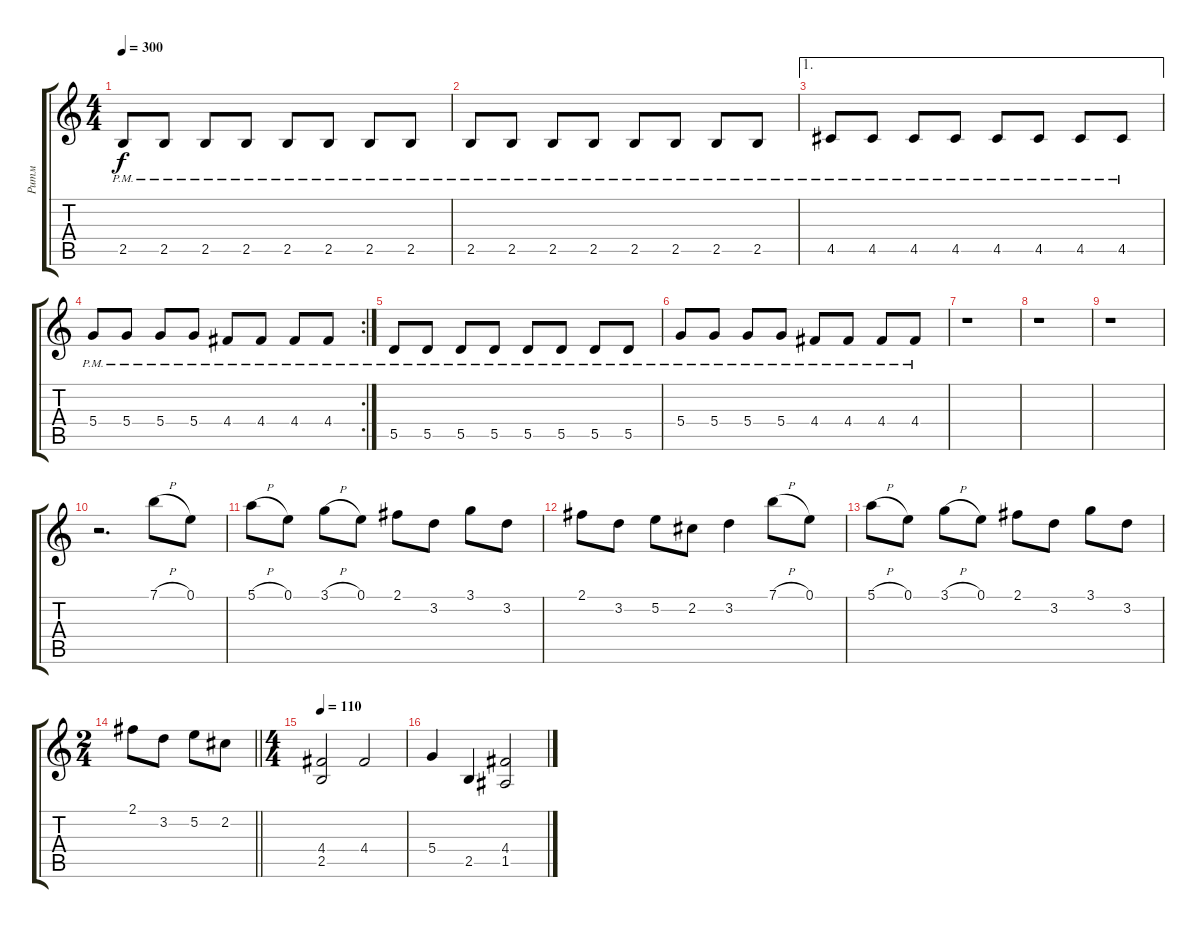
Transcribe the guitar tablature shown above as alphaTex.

\track ("Ритм" "Ритм") {instrument distortionguitar}
\staff {score tabs}
\tuning (E4 B3 G3 D3 A2 E2) {hide}
\ts (4 4)
\tempo 300
\clef g2
\ks c
2.5{pm}.8{dy f} 2.5{pm}.8 2.5{pm}.8 2.5{pm}.8 2.5{pm}.8 2.5{pm}.8 2.5{pm}.8 2.5{pm}.8 |
2.5{pm}.8 2.5{pm}.8 2.5{pm}.8 2.5{pm}.8 2.5{pm}.8 2.5{pm}.8 2.5{pm}.8 2.5{pm}.8 |
\ae 1
4.5{pm}.8 4.5{pm}.8 4.5{pm}.8 4.5{pm}.8 4.5{pm}.8 4.5{pm}.8 4.5{pm}.8 4.5{pm}.8 |
\rc 2
5.4{pm}.8 5.4{pm}.8 5.4{pm}.8 5.4{pm}.8 4.4{pm}.8 4.4{pm}.8 4.4{pm}.8 4.4{pm}.8 |
5.5{pm}.8 5.5{pm}.8 5.5{pm}.8 5.5{pm}.8 5.5{pm}.8 5.5{pm}.8 5.5{pm}.8 5.5{pm}.8 |
5.4{pm}.8 5.4{pm}.8 5.4{pm}.8 5.4{pm}.8 4.4{pm}.8 4.4{pm}.8 4.4{pm}.8 4.4{pm}.8 |
r.1 |
r.1 |
r.1 |
r.2{d} 7.1{h}.8 0.1.8 |
5.1{h}.8 0.1.8 3.1{h}.8 0.1.8 2.1.8 3.2.8 3.1.8 3.2.8 |
2.1.8 3.2.8 5.2.8 2.2.8 3.2.4 7.1{h}.8 0.1.8 |
5.1{h}.8 0.1.8 3.1{h}.8 0.1.8 2.1.8 3.2.8 3.1.8 3.2.8 |
\ts (2 4)
\barLineRight lightlight
2.1.8 3.2.8 5.2.8 2.2.8 |
\ts (4 4)
\tempo 110
(4.4 2.5).2 4.4.2 |
5.4.4 2.5.4 (4.4 1.5).2
